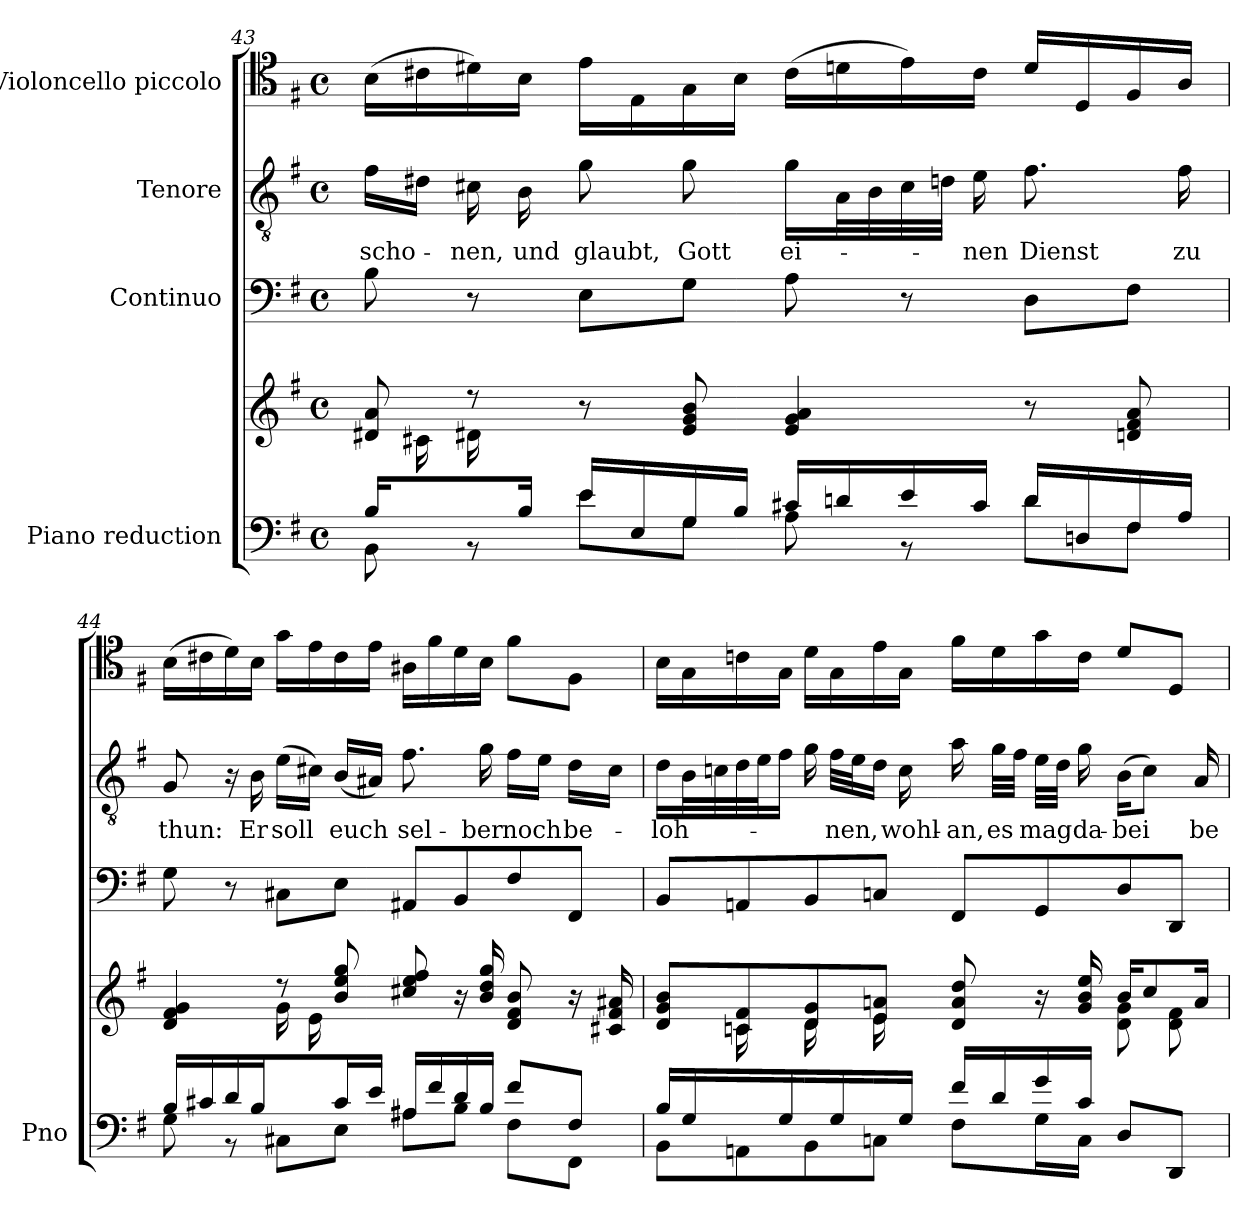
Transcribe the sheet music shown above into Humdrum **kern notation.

**kern	**kern	**kern	**kern	**text	**kern
*part4	*part4	*part3	*part2	*part2	*part1
*staff5	*staff4	*staff3	*staff2	*staff2	*staff1
*I"Piano reduction	*	*I"Continuo	*I"Tenore	*	*I"Violoncello piccolo
*I'Pno	*	*	*	*	*
*clefF4	*clefG2	*clefF4	*clefGv2	*	*clefC4
*k[f#]	*k[f#]	*k[f#]	*k[f#]	*	*k[f#]
*M4/4	*M4/4	*M4/4	*M4/4	*	*M4/4
*met(c)	*met(c)	*met(c)	*met(c)	*	*met(c)
=43	=43	=43	=43	=43	=43
*^	*^	*	*	*	*
!	!	!	!	!	!	!LO:LY:b	!
16B/LL	8BB\	8d#X/ 8a/	16ryy	8B\	16f#\LL	scho-	(>16B\LL
8ryy	.	.	16c#X\	.	16d#X\JJ	.	16c#X\
!	!	!	!	!	!	!LO:LY:b	!
.	8r	8r	16d#X\	8r	16c#X\	-nen,	16d#X\)
!	!	!	!	!	!	!LO:LY:b	!
16B/JJ	.	.	2ryy	.	16B\	und	16B\JJ
!	!	!	!	!	!	!LO:LY:b	!
16e/LL	8e\L	8r	.	8E\L	8g\	glaubt,	16e\LL
16E/	.	.	.	.	.	.	16E\
!	!	!	!	!	!	!LO:LY:b	!
16G/	8G\J	8e/ 8g/ 8b/	.	8G\J	8g\	Gott	16G\
16B/JJ	.	.	.	.	.	.	16B\JJ
!	!	!	!	!	!	!LO:LY:b	!
16c#X/LL	8A\	4e/ 4g/ 4a/	.	8A\	16g\LL	ei-	(>16c#\LL
16dn/	.	.	.	.	32A\L	.	16dn\
.	.	.	.	.	32B\	.	.
16e/	8r	.	.	8r	32c#\	.	16e\)
.	.	.	.	.	32dn\JJJ	.	.
!	!	!	!	!	!	!LO:LY:b	!
16c#/JJ	.	.	4ryy	.	16e\	-nen	16c#\JJ
!	!	!	!	!	!	!LO:LY:b	!
16d/LL	8d\L	8r	.	8D\L	8.f#\	Dienst	16d/LL
16Dn/	.	.	.	.	.	.	16D/
16F#/	8F#\J	8dn/ 8f#/ 8a/	.	8F#\J	.	.	16F#/
!	!	!	!	!	!	!LO:LY:b	!
16A/JJ	.	.	16ryy	.	16f#\	zu	16A/JJ
!!LO:LB:g=z
=44	=44	=44	=44	=44	=44	=44	=44
!	!	!	!	!	!	!LO:LY:b	!
16B/LL	8G\	4d/ 4f#/ 4g/	4ryy	8G\	8G/	thun:	(>16B\LL
16c#X/	.	.	.	.	.	.	16c#X\
16d/	8r	.	.	8r	16r	.	16d\)
!	!	!	!	!	!	!LO:LY:b	!
16B/JJ	.	.	.	.	16B\	Er	16B\JJ
!	!	!	!	!	!	!LO:LY:b	!
8ryy	8C#X\L	8rdd	16g\LL	8C#X\L	(>16e\LL	soll	16g\LL
.	.	.	16e\	.	16c#X\JJ)	.	16e\
!	!	!	!	!	!	!LO:LY:b	!
16c#/	8E\J	8b/ 8ee/ 8gg/	2ryy	8E\J	(<16B/LL	euch	16c#\
16e/JJ	.	.	.	.	16A#X/JJ)	.	16e\JJ
!	!	!	!	!	!	!LO:LY:b	!
16A#X/LL	8A#\L	8cc#X/ 8ee/ 8ff#/	.	8AA#X/L	8.f#\	sel-	16A#X\LL
16f#/	.	.	.	.	.	.	16f#\
16d/	8B\J	16r	.	8BB/	.	.	16d\
!	!	!	!	!	!	!LO:LY:b	!
16B/JJ	.	16b/ 16dd/ 16gg/	.	.	16g\	-ber	16B\JJ
!	!	!	!	!	!	!LO:LY:b	!
8f#/L	8F#\L	8d/ 8f#/ 8b/	.	8F#/	16f#\LL	noch	8f#\L
.	.	.	.	.	16e\JJ	.	.
!	!	!	!	!	!	!LO:LY:b	!
8F#/J	8FF#\J	16r	8ryy	8FF#/J	16d\LL	be-	8F#\J
.	.	16c#X/ 16f#/ 16a#X/	.	.	16c#\JJ	.	.
=45	=45	=45	=45	=45	=45	=45	=45
!	!	!	!	!	!	!LO:LY:b	!
16B/LL	8BB\L	8d/ 8g/ 8b/L	8ryy	8BB/L	16d\LL	-loh-	16B\LL
16G/	.	.	.	.	32B\L	.	16G\
.	.	.	.	.	32cn\	.	.
16ryy	8AAn\	8c/ 8f#/	16cn\	8AAn/	32d\	.	16cn\
.	.	.	.	.	32e\J	.	.
16G/JJ	.	.	16ryy	.	16f#\JJ	.	16G\JJ
16ryy	8BB\	8d/ 8g/	16d\LL	8BB/	16g\	.	16d\LL
!	!	!	!	!	!	!LO:LY:b	!
16G/	.	.	16ryy	.	32f#\LLL	-nen,	16G\
.	.	.	.	.	32e\J	.	.
16ryy	8Cn\J	8e/ 8an/J	16e\	8Cn/J	16d\JJ	.	16e\
!	!	!	!	!	!	!LO:LY:b	!
16G/JJ	.	.	16ryy	.	16c\	wohl-	16G\JJ
!	!	!	!	!	!	!LO:LY:b	!
*	*	*v	*v	*	*	*	*
16f#/LL	8F#\L	8d/ 8a/ 8dd/	8FF#/L	16a\	-an,	16f#\LL
!	!	!	!	!	!LO:LY:b	!
16d/	.	.	.	32g\LLL	es	16d\
.	.	.	.	32f#\JJJ	.	.
!	!	!	!	!	!LO:LY:b	!
16g/	16G\L	16r	8GG/	32e\LLL	mag	16g\
.	.	.	.	32d\JJJ	.	.
!	!	!	!	!	!LO:LY:b	!
16c/JJ	16C\JJ	16g/ 16b/ 16ee/	.	16g\	da-	16c\JJ
*	*	*^	*	*	*	*
!	!	!	!	!	!	!LO:LY:b	!
4ryy	8D/L	16b/KL	8d\ 8g\L	8D/	(>16B\KL	-bei	8d/L
.	.	8cc/	.	.	8c\J)	.	.
.	8DD/J	.	8d\ 8f#\J	8DD/J	.	.	8D/J
!	!	!	!	!	!	!LO:LY:b	!
.	.	16a/Jk	.	.	16A/	be-	.
*v	*v	*	*	*	*	*	*
*	*v	*v	*	*	*	*
=	=	=	=	=	=
*-	*-	*-	*-	*-	*-
